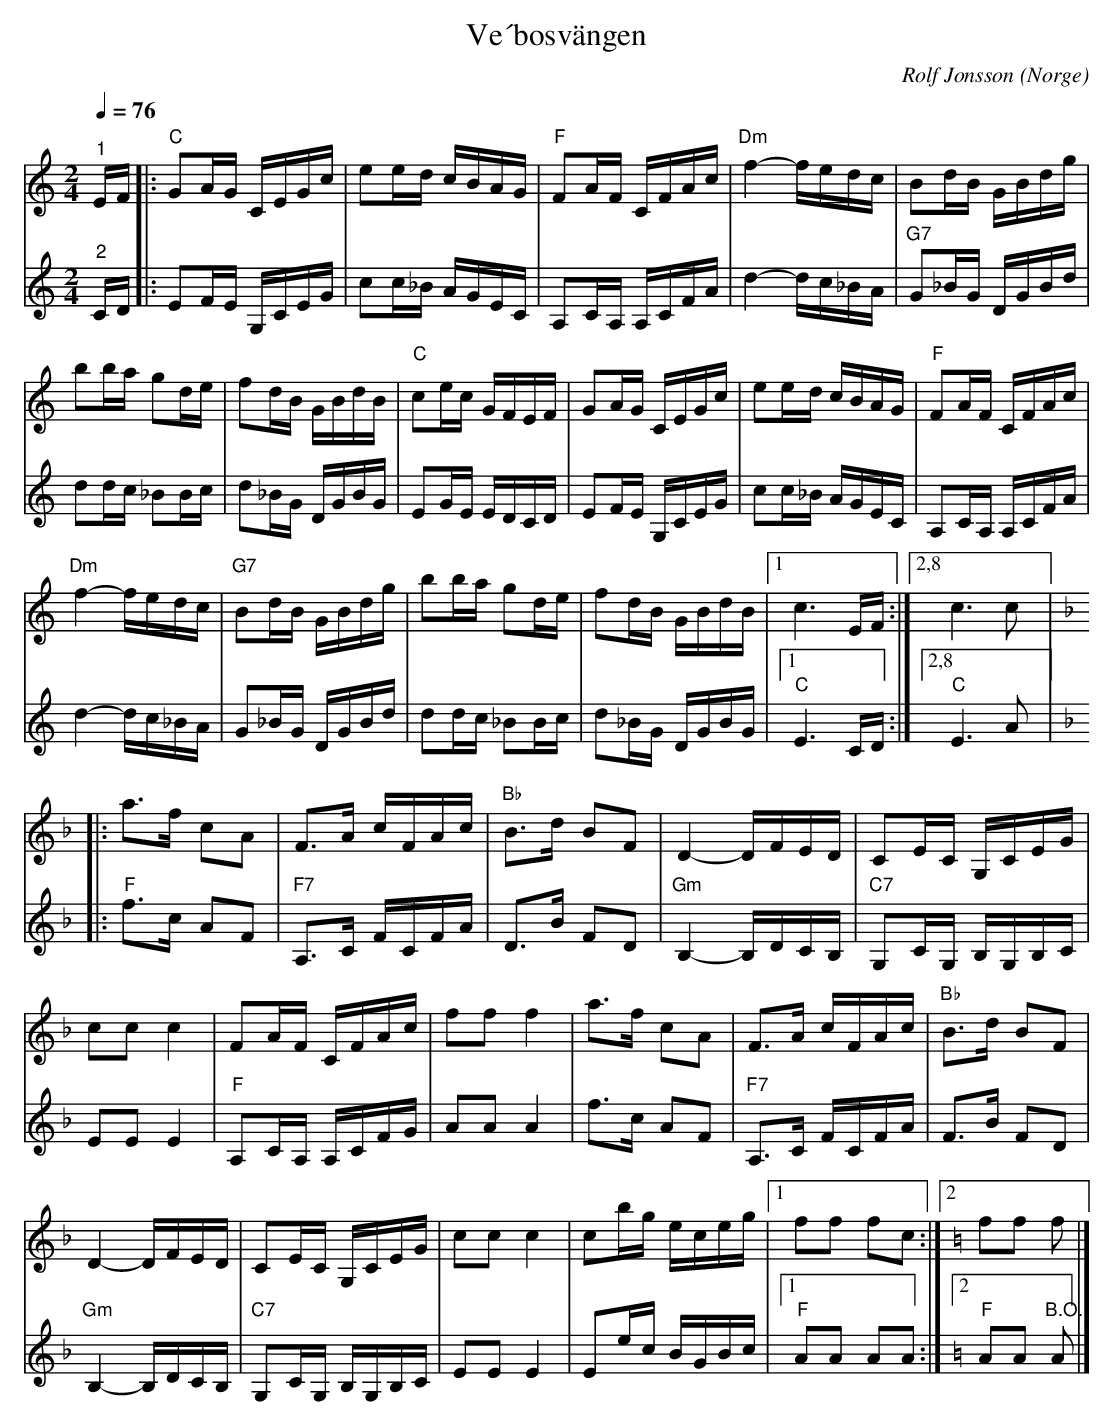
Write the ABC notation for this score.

X:1
T:Ve´bosvängen
C:Rolf Jonsson
O:Norge
L:1/16
Q:1/4=76
M:2/4
K:C
V:1
"^1" EF |:"C" G2AG CEGc | e2ed cBAG |"F" F2AF CFAc |"Dm" f4- fedc | B2dB GBdg |
b2ba g2de | f2dB GBdB |"C" c2ec GFEF | G2AG CEGc | e2ed cBAG |"F" F2AF CFAc |
"Dm" f4- fedc | "G7" B2dB GBdg | b2ba g2de | f2dB GBdB |1 c6 EF :|2,8 c6 c2 |:
[K:F] a2>f2 c2A2 | F2>A2 cFAc | "Bb" B2>d2 B2F2 | D4- DFED | C2EC G,CEG |
c2c2 c4 | F2AF CFAc | f2f2 f4 | a2>f2 c2A2 | F2>A2 cFAc |"Bb" B2>d2 B2F2 |
D4- DFED | C2EC G,CEG | c2c2 c4 | c2bg eceg |1 f2f2 f2c2 :|2 [K:C] f2f2 f2 |]
V:2
"^2" CD |: E2FE G,CEG | c2c_B AGEC | A,2CA, A,CFA | d4- dc_BA |"G7" G2_BG DGBd | d2dc _B2Bc |
d2_BG DGBG | E2GE EDCD | E2FE G,CEG | c2c_B AGEC | A,2CA, A,CFA | d4- dc_BA | G2_BG DGBd |
d2dc _B2Bc | d2_BG DGBG |1"C" E6 CD :|2,8"C" E6 A2 |:[K:F]"F" f2>c2 A2F2 |"F7" A,2>C2 FCFA |
D2>B2 F2D2 |"Gm" B,4- B,DCB, |"C7" G,2CG, B,G,B,C | E2E2 E4 |"F" A,2CA, A,CFG | A2A2 A4 |
f2>c2 A2F2 |"F7" A,2>C2 FCFA | F2>B2 F2D2 |"Gm" B,4- B,DCB, |"C7" G,2CG, B,G,B,C | E2E2 E4 | E2ec BGBc |1"F" A2A2 A2A2 :|2[K:C]"F" A2A2 "^B.O." A2 |]
